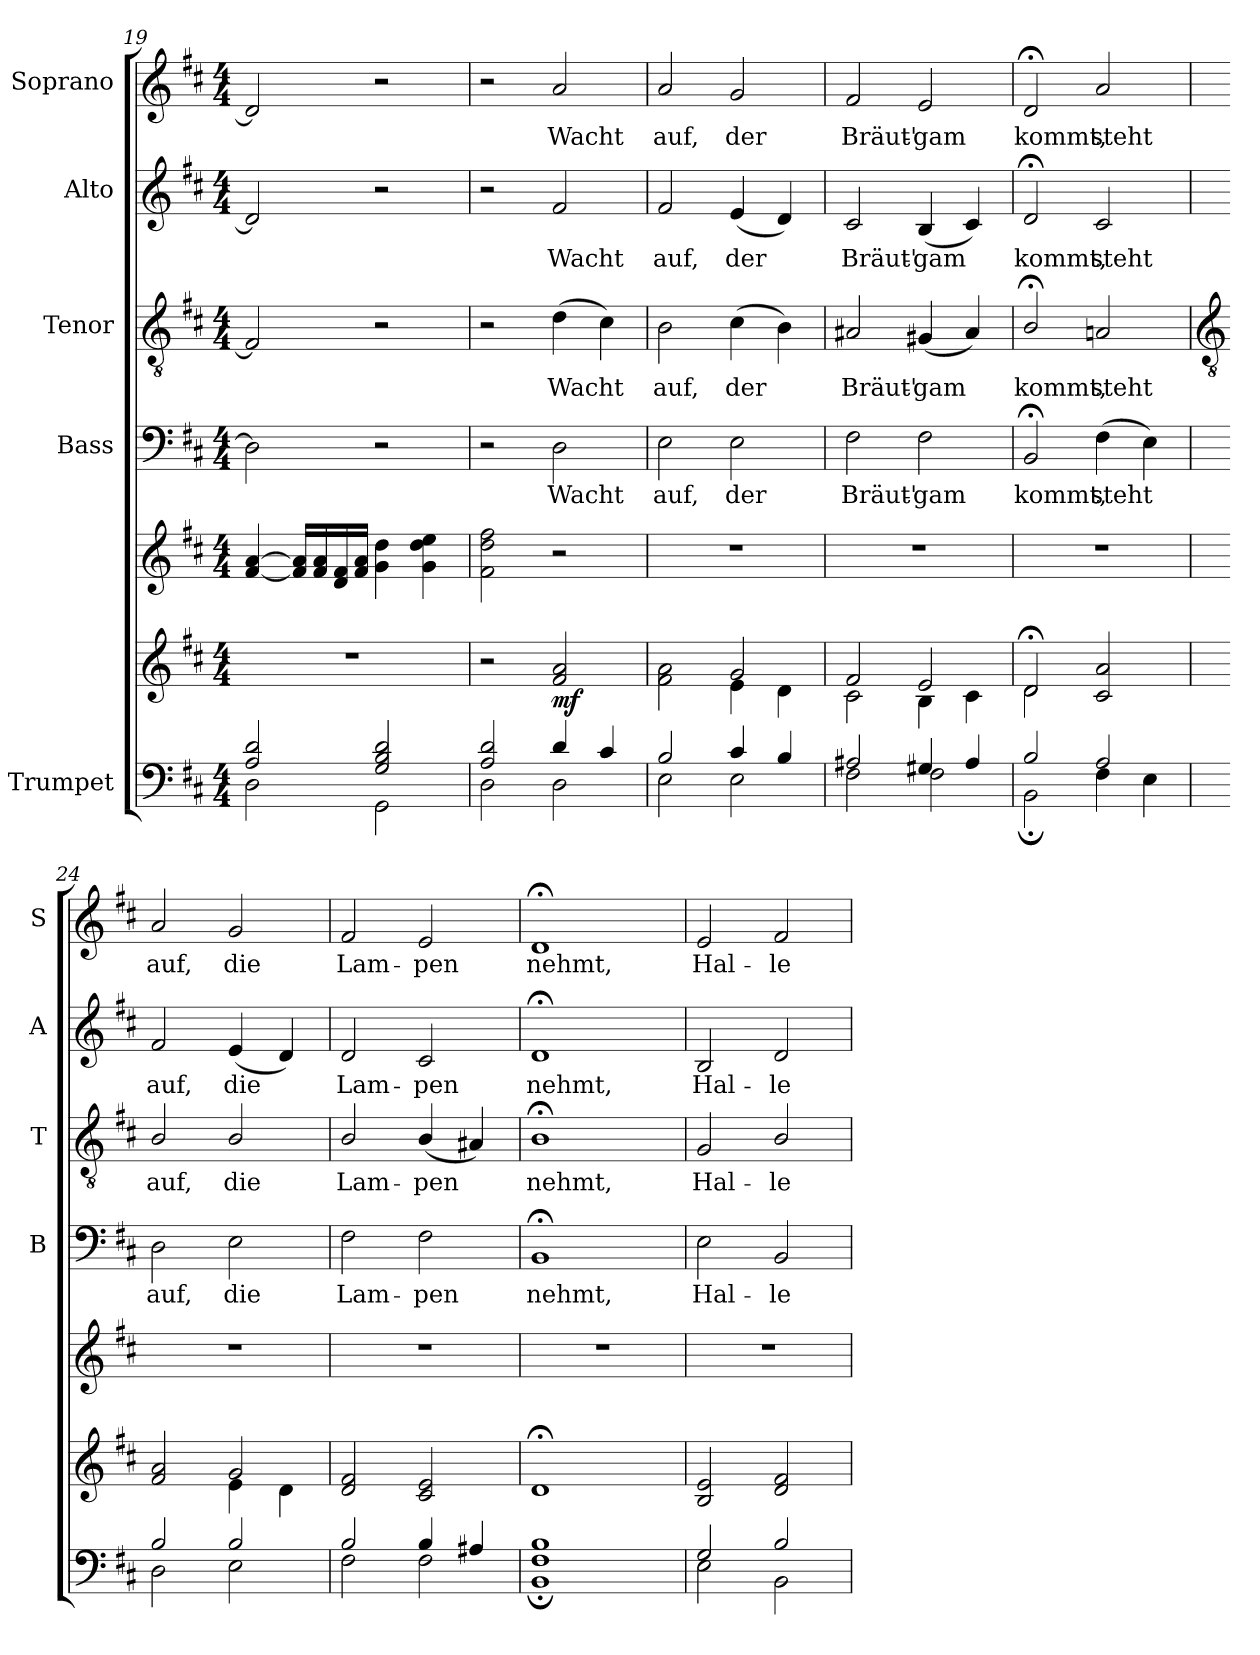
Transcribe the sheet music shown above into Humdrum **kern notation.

**kern	**kern	**kern	**dynam	**kern	**text	**kern	**text	**kern	**text	**kern	**text
*part5	*part5	*part5	*part5	*part4	*part4	*part3	*part3	*part2	*part2	*part1	*part1
*staff7	*staff6	*staff5	*staff5/6/7	*staff4	*staff4	*staff3	*staff3	*staff2	*staff2	*staff1	*staff1
*I"Trumpet	*	*	*	*I"Bass	*	*I"Tenor	*	*I"Alto	*	*I"Soprano	*
*	*	*	*	*I'B	*	*I'T	*	*I'A	*	*I'S	*
*clefF4	*clefG2	*clefG2	*	*clefF4	*	*clefGv2	*	*clefG2	*	*clefG2	*
*k[f#c#]	*k[f#c#]	*k[f#c#]	*	*k[f#c#]	*	*k[f#c#]	*	*k[f#c#]	*	*k[f#c#]	*
*D:	*D:	*D:	*	*D:	*	*D:	*	*D:	*	*D:	*
*M4/4	*M4/4	*M4/4	*	*M4/4	*	*M4/4	*	*M4/4	*	*M4/4	*
=19	=19	=19	=19	=19	=19	=19	=19	=19	=19	=19	=19
*^	*^	*	*	*	*	*	*	*	*	*	*
2A/ 2d/	2D\	1r	2ryy	[4f# [4a	.	2D\]	.	2F#]	.	2d]	.	2d]	.
.	.	.	.	16f#] 16a]LL	.	.	.	.	.	.	.	.	.
.	.	.	.	16f# 16a	.	.	.	.	.	.	.	.	.
.	.	.	.	16d 16f#	.	.	.	.	.	.	.	.	.
.	.	.	.	16f# 16aJJ	.	.	.	.	.	.	.	.	.
2G/ 2B/ 2d/	2GG\	.	2ryy	4g\ 4dd\	.	2r	.	2r	.	2r	.	2r	.
.	.	.	.	4g\ 4dd\ 4ee\	.	.	.	.	.	.	.	.	.
=20	=20	=20	=20	=20	=20	=20	=20	=20	=20	=20	=20	=20	=20
2A/ 2d/	2D\	2r	2ryy	2f#\ 2dd\ 2ff#\	.	2r	.	2r	.	2r	.	2r	.
!	!	!	!	!	!LO:DY:b=2	!	!LO:LY:b	!	!LO:LY:b	!	!LO:LY:b	!	!LO:LY:b
4d/	2D\	2f#/ 2a/	2ryy	2r	mf	2D\	Wacht	(>4d	Wacht	2f#	Wacht	2a	Wacht
4c#/	.	.	.	.	.	.	.	4c#)	.	.	.	.	.
=21	=21	=21	=21	=21	=21	=21	=21	=21	=21	=21	=21	=21	=21
!	!	!	!	!	!	!	!LO:LY:b	!	!LO:LY:b	!	!LO:LY:b	!	!LO:LY:b
2B/	2E\	2f#\ 2a\	2ryy	1r	.	2E	auf,	2B	auf,	2f#	auf,	2a	auf,
!	!	!	!	!	!	!	!LO:LY:b	!	!LO:LY:b	!	!LO:LY:b	!	!LO:LY:b
4c#/	2E\	2g/	4e\	.	.	2E	der	(>4c#	der	(<4e	der	2g	der
4B/	.	.	4d\	.	.	.	.	4B)	.	4d)	.	.	.
=22	=22	=22	=22	=22	=22	=22	=22	=22	=22	=22	=22	=22	=22
!	!	!	!	!	!	!	!LO:LY:b	!	!LO:LY:b	!	!LO:LY:b	!	!LO:LY:b
2A#X/	2F#\	2f#/	2c#\	1r	.	2F#	Bräut'-	2A#X	Bräut'-	2c#	Bräut'-	2f#	Bräut'-
!	!	!	!	!	!	!	!LO:LY:b	!	!LO:LY:b	!	!LO:LY:b	!	!LO:LY:b
4G#X/	2F#\	2e/	4B\	.	.	2F#	-gam	(<4G#X	-gam	(<4B	-gam	2e	-gam
4A#/	.	.	4c#\	.	.	.	.	4A#)	.	4c#)	.	.	.
=23	=23	=23	=23	=23	=23	=23	=23	=23	=23	=23	=23	=23	=23
!	!	!	!	!	!	!	!LO:LY:b	!	!LO:LY:b	!	!LO:LY:b	!	!LO:LY:b
2B/	2BB;\	2d;</	2d\	1r	.	2BB;<	kommt,	2B;</	kommt,	2d;<	kommt,	2d;<	kommt,
!	!	!	!	!	!	!	!LO:LY:b	!	!LO:LY:b	!	!LO:LY:b	!	!LO:LY:b
2A/	4F#\	2c#/ 2a/	2ryy	.	.	(>4F#	steht	2An	steht	2c#	steht	2a	steht
.	4E\	.	.	.	.	4E)	.	.	.	.	.	.	.
!!LO:LB:g=z
=24	=24	=24	=24	=24	=24	=24	=24	=24	=24	=24	=24	=24	=24
*	*	*	*	*	*	*	*	*clefGv2	*	*	*	*	*
!	!	!	!	!	!	!	!LO:LY:b	!	!LO:LY:b	!	!LO:LY:b	!	!LO:LY:b
2B/	2D\	2f#/ 2a/	2ryy	1r	.	2D	auf,	2B/	auf,	2f#	auf,	2a	auf,
!	!	!	!	!	!	!	!LO:LY:b	!	!LO:LY:b	!	!LO:LY:b	!	!LO:LY:b
2B/	2E\	2g/	4e\	.	.	2E	die	2B/	die	(<4e	die	2g	die
.	.	.	4d\	.	.	.	.	.	.	4d)	.	.	.
=25	=25	=25	=25	=25	=25	=25	=25	=25	=25	=25	=25	=25	=25
!	!	!	!	!	!	!	!LO:LY:b	!	!LO:LY:b	!	!LO:LY:b	!	!LO:LY:b
2B/	2F#\	2d/ 2f#/	2ryy	1r	.	2F#	Lam-	2B/	Lam-	2d	Lam-	2f#	Lam-
!	!	!	!	!	!	!	!LO:LY:b	!	!LO:LY:b	!	!LO:LY:b	!	!LO:LY:b
4B/	2F#\	2c#/ 2e/	2ryy	.	.	2F#	-pen	(<4B/	-pen	2c#	-pen	2e	-pen
4A#X/	.	.	.	.	.	.	.	4A#X)	.	.	.	.	.
=26	=26	=26	=26	=26	=26	=26	=26	=26	=26	=26	=26	=26	=26
!	!	!	!	!	!	!	!LO:LY:b	!	!LO:LY:b	!	!LO:LY:b	!	!LO:LY:b
1F#/ 1B/	1BB;\	1d;</	2ryy	1r	.	1BB;<	nehmt,	1B;<	nehmt,	1d;<	nehmt,	1d;<	nehmt,
.	.	.	2ryy	.	.	.	.	.	.	.	.	.	.
=27	=27	=27	=27	=27	=27	=27	=27	=27	=27	=27	=27	=27	=27
!	!	!	!	!	!	!	!LO:LY:b	!	!LO:LY:b	!	!LO:LY:b	!	!LO:LY:b
2G/	2E\	2B/ 2e/	2ryy	1r	.	2E	Hal-	2G	Hal-	2B	Hal-	2e	Hal-
!	!	!	!	!	!	!	!LO:LY:b	!	!LO:LY:b	!	!LO:LY:b	!	!LO:LY:b
2B/	2BB\	2d/ 2f#/	2ryy	.	.	2BB	-le-	2B/	-le-	2d	-le-	2f#	-le-
*v	*v	*	*	*	*	*	*	*	*	*	*	*	*
*	*v	*v	*	*	*	*	*	*	*	*	*	*
=	=	=	=	=	=	=	=	=	=	=	=
*-	*-	*-	*-	*-	*-	*-	*-	*-	*-	*-	*-
